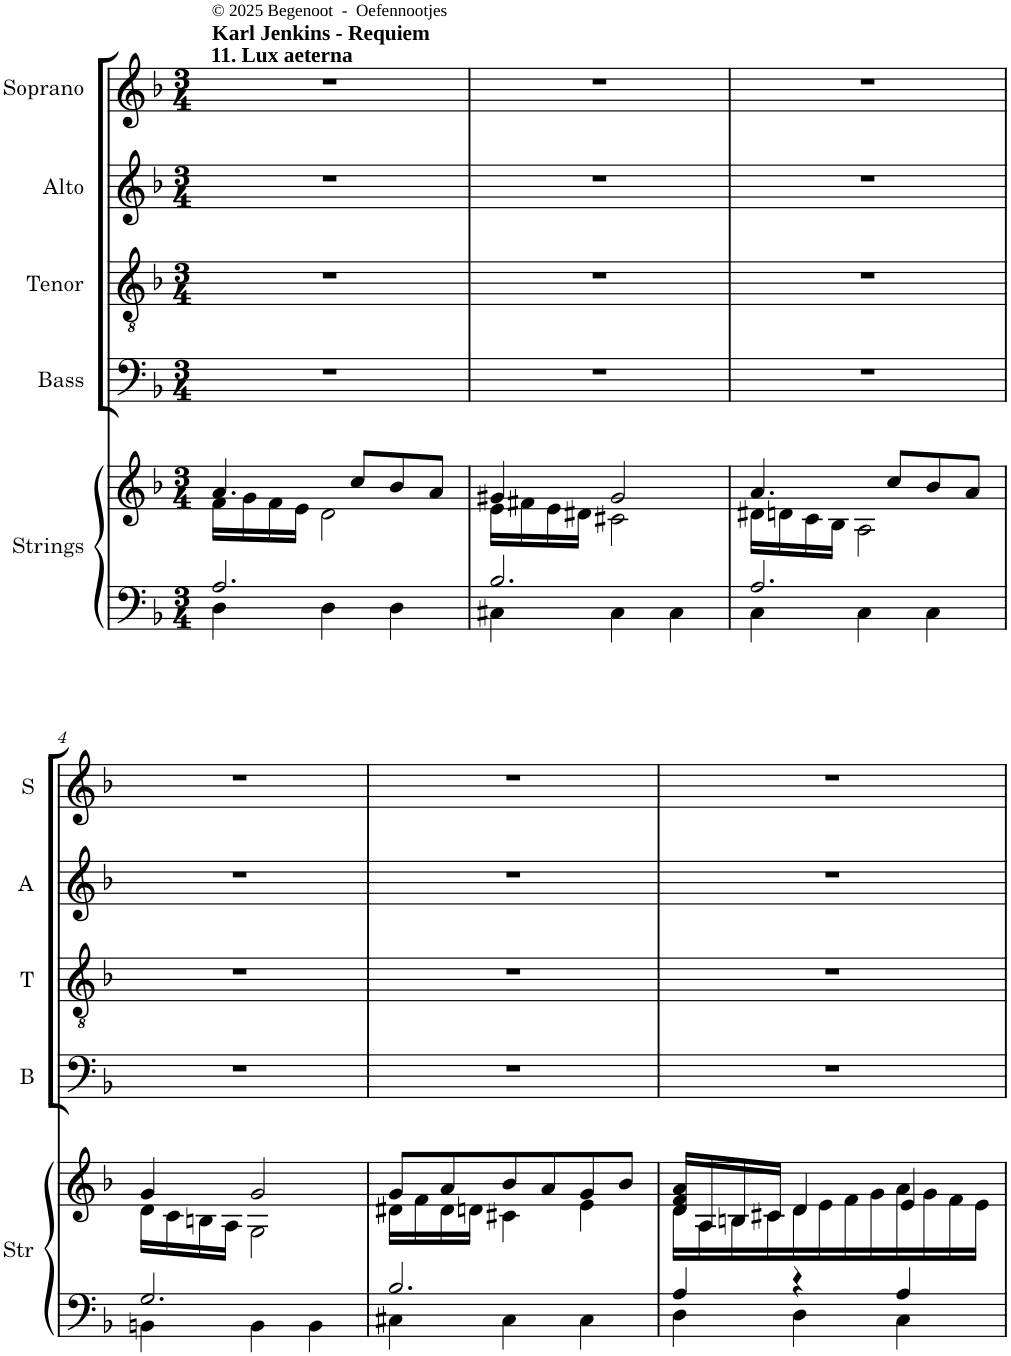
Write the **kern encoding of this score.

**kern	**kern	**kern	**kern	**kern	**kern
*part5	*part5	*part4	*part3	*part2	*part1
*staff6	*staff5	*staff4	*staff3	*staff2	*staff1
*I"Strings	*	*I"Bass	*I"Tenor	*I"Alto	*I"Soprano
*I'Str	*	*I'B	*I'T	*I'A	*I'S
*clefF4	*clefG2	*clefF4	*clefGv2	*clefG2	*clefG2
*k[b-]	*k[b-]	*k[b-]	*k[b-]	*k[b-]	*k[b-]
*F:	*F:	*F:	*F:	*F:	*F:
*M3/4	*M3/4	*M3/4	*M3/4	*M3/4	*M3/4
=1	=1	=1	=1	=1	=1
*^	*^	*	*	*	*
!	!	!	!	!	!	!	!LO:TX:a:B:t=Karl Jenkins - Requiem
!	!	!	!	!	!	!	!LO:TX:a:t=11. Lux aeterna
!	!	!	!	!	!	!	!LO:TX:a:t=© 2025 Begenoot  -  Oefennootjes
2.A/	4D\	4.a/	16f\LL	2.r	2.r	2.r	2.r
.	.	.	16g\	.	.	.	.
.	.	.	16f\	.	.	.	.
.	.	.	16e\JJ	.	.	.	.
.	4D\	.	2d\	.	.	.	.
.	.	8cc/L	.	.	.	.	.
.	4D\	8b-/	.	.	.	.	.
.	.	8a/J	.	.	.	.	.
=2	=2	=2	=2	=2	=2	=2	=2
2.B-/	4C#X\	4g#X/	16e\LL	2.r	2.r	2.r	2.r
.	.	.	16f#X\	.	.	.	.
.	.	.	16e\	.	.	.	.
.	.	.	16d#X\JJ	.	.	.	.
.	4C#\	2g#/	2c#X\	.	.	.	.
.	4C#\	.	.	.	.	.	.
=3	=3	=3	=3	=3	=3	=3	=3
2.A/	4C\	4.a/	16d#X\LL	2.r	2.r	2.r	2.r
.	.	.	16dn\	.	.	.	.
.	.	.	16c\	.	.	.	.
.	.	.	16B-\JJ	.	.	.	.
.	4C\	.	2A\	.	.	.	.
.	.	8cc/L	.	.	.	.	.
.	4C\	8b-/	.	.	.	.	.
.	.	8a/J	.	.	.	.	.
!!LO:LB:g=z
=4	=4	=4	=4	=4	=4	=4	=4
2.G/	4BBn\	4g/	16d\LL	2.r	2.r	2.r	2.r
.	.	.	16c\	.	.	.	.
.	.	.	16Bn\	.	.	.	.
.	.	.	16A\JJ	.	.	.	.
.	4BB\	2g/	2G\	.	.	.	.
.	4BB\	.	.	.	.	.	.
=5	=5	=5	=5	=5	=5	=5	=5
2.B-/	4C#X\	8g/L	16d#X\LL	2.r	2.r	2.r	2.r
.	.	.	16f\	.	.	.	.
.	.	8a/	16d#\	.	.	.	.
.	.	.	16dn\JJ	.	.	.	.
.	4C#\	8b-/	4c#X\	.	.	.	.
.	.	8a/	.	.	.	.	.
.	4C#\	8g/	4e\	.	.	.	.
.	.	8b-/J	.	.	.	.	.
=6	=6	=6	=6	=6	=6	=6	=6
4A/	4D\	16d/ 16f/ 16a/LL	16d\LL	2.r	2.r	2.r	2.r
.	.	16A/	16A\	.	.	.	.
.	.	16Bn/	16B\	.	.	.	.
.	.	16c#X/JJ	16c#\	.	.	.	.
4r	4D\	4d/	16d\	.	.	.	.
.	.	.	16e\	.	.	.	.
.	.	.	16f\	.	.	.	.
.	.	.	16g\	.	.	.	.
4A/	4C\	4e/	16a\	.	.	.	.
.	.	.	16g\	.	.	.	.
.	.	.	16f\	.	.	.	.
.	.	.	16e\JJ	.	.	.	.
*v	*v	*	*	*	*	*	*
*	*v	*v	*	*	*	*
=	=	=	=	=	=
*-	*-	*-	*-	*-	*-
